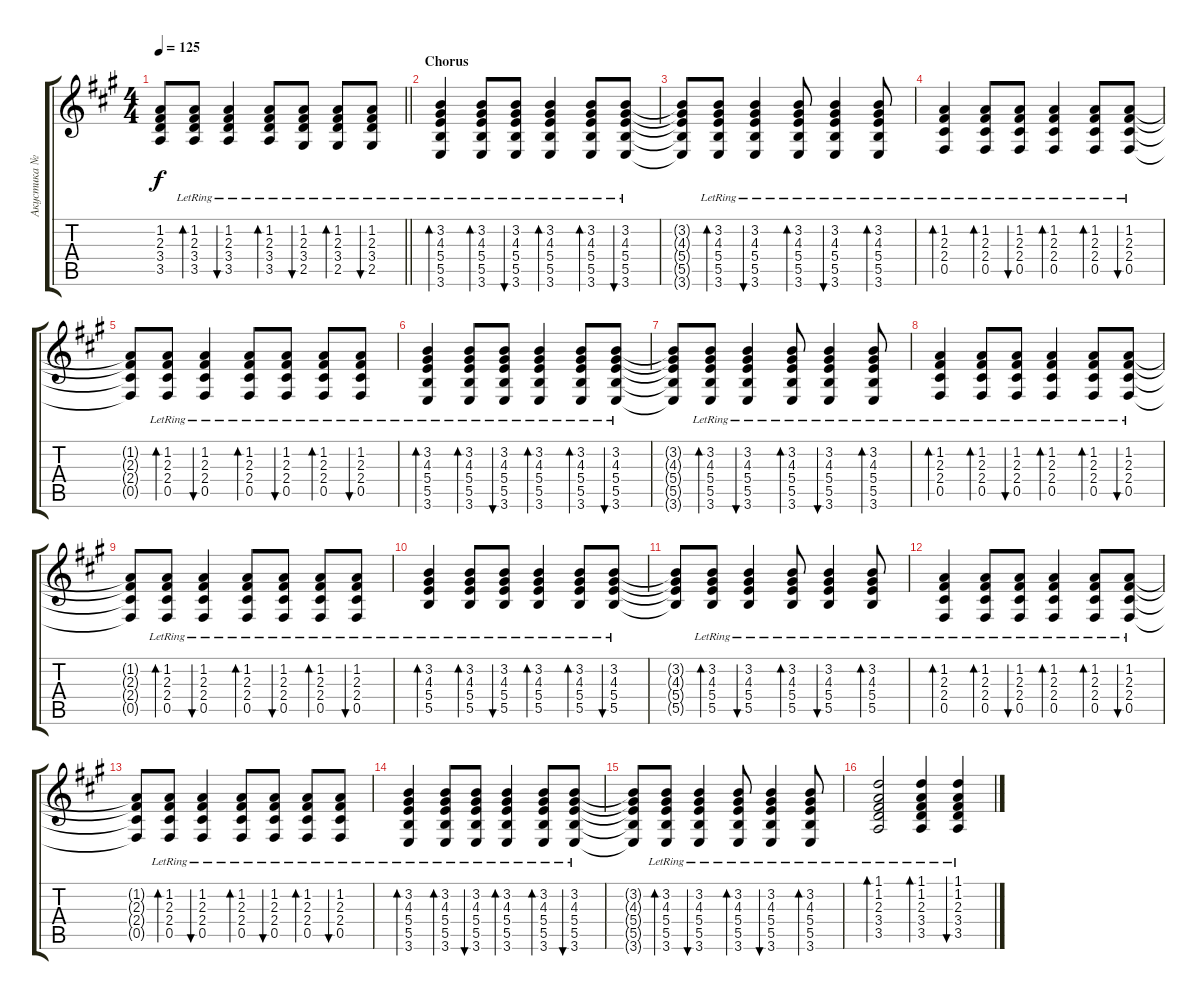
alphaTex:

\track ("Акустика №1" "Акустика №") {instrument electricguitarjazz}
\staff {score tabs}
\tuning (Db4 Ab3 E3 B2 Gb2 Db2) {hide}
\ts (4 4)
\tempo 125
\clef g2
\barLineRight lightlight
\ks f#minor
(1.2{t} 2.3{t} 3.4{t} 3.5{t}).8{dy f} (1.2{lr} 2.3{lr} 3.4{lr} 3.5{lr}).8{bd 30} (1.2{lr} 2.3{lr} 3.4{lr} 3.5{lr}).4{bu 30} (1.2{lr} 2.3{lr} 3.4{lr} 3.5{lr}).8{bd 30} (1.2{lr} 2.3{lr} 3.4{lr} 2.5{lr}).8{bu 30} (1.2{lr} 2.3{lr} 3.4{lr} 2.5{lr}).8{bd 30} (1.2{lr} 2.3{lr} 3.4{lr} 2.5{lr}).8{bu 30} |
\section ("" "Chorus")
(3.2{lr} 4.3{lr} 5.4{lr} 5.5{lr} 3.6{lr}).4{bd 30} (3.2{lr} 4.3{lr} 5.4{lr} 5.5{lr} 3.6{lr}).8{bd 30} (3.2{lr} 4.3{lr} 5.4{lr} 5.5{lr} 3.6{lr}).8{bu 30} (3.2{lr} 4.3{lr} 5.4{lr} 5.5{lr} 3.6{lr}).4{bd 30} (3.2{lr} 4.3{lr} 5.4{lr} 5.5{lr} 3.6{lr}).8{bd 30} (3.2{lr} 4.3{lr} 5.4{lr} 5.5{lr} 3.6{lr}).8{bu 30} |
(3.2{t} 4.3{t} 5.4{t} 5.5{t} 3.6{t}).8 (3.2{lr} 4.3{lr} 5.4{lr} 5.5{lr} 3.6{lr}).8{bd 30} (3.2{lr} 4.3{lr} 5.4{lr} 5.5{lr} 3.6{lr}).4{bu 30} (3.2{lr} 4.3{lr} 5.4{lr} 5.5{lr} 3.6{lr}).8{bd 30} (3.2{lr} 4.3{lr} 5.4{lr} 5.5{lr} 3.6{lr}).4{bu 30} (3.2{lr} 4.3{lr} 5.4{lr} 5.5{lr} 3.6{lr}).8{bd 30} |
(1.2{lr} 2.3{lr} 2.4{lr} 0.5{lr}).4{bd 30} (1.2{lr} 2.3{lr} 2.4{lr} 0.5{lr}).8{bd 30} (1.2{lr} 2.3{lr} 2.4{lr} 0.5{lr}).8{bu 30} (1.2{lr} 2.3{lr} 2.4{lr} 0.5{lr}).4{bd 30} (1.2{lr} 2.3{lr} 2.4{lr} 0.5{lr}).8{bd 30} (1.2{lr} 2.3{lr} 2.4{lr} 0.5{lr}).8{bu 30} |
(1.2{t} 2.3{t} 2.4{t} 0.5{t}).8 (1.2{lr} 2.3{lr} 2.4{lr} 0.5{lr}).8{bd 30} (1.2{lr} 2.3{lr} 2.4{lr} 0.5{lr}).4{bu 30} (1.2{lr} 2.3{lr} 2.4{lr} 0.5{lr}).8{bd 30} (1.2{lr} 2.3{lr} 2.4{lr} 0.5{lr}).8{bu 30} (1.2{lr} 2.3{lr} 2.4{lr} 0.5{lr}).8{bd 30} (1.2{lr} 2.3{lr} 2.4{lr} 0.5{lr}).8{bu 30} |
(3.2{lr} 4.3{lr} 5.4{lr} 5.5{lr} 3.6{lr}).4{bd 30} (3.2{lr} 4.3{lr} 5.4{lr} 5.5{lr} 3.6{lr}).8{bd 30} (3.2{lr} 4.3{lr} 5.4{lr} 5.5{lr} 3.6{lr}).8{bu 30} (3.2{lr} 4.3{lr} 5.4{lr} 5.5{lr} 3.6{lr}).4{bd 30} (3.2{lr} 4.3{lr} 5.4{lr} 5.5{lr} 3.6{lr}).8{bd 30} (3.2{lr} 4.3{lr} 5.4{lr} 5.5{lr} 3.6{lr}).8{bu 30} |
(3.2{t} 4.3{t} 5.4{t} 5.5{t} 3.6{t}).8 (3.2{lr} 4.3{lr} 5.4{lr} 5.5{lr} 3.6{lr}).8{bd 30} (3.2{lr} 4.3{lr} 5.4{lr} 5.5{lr} 3.6{lr}).4{bu 30} (3.2{lr} 4.3{lr} 5.4{lr} 5.5{lr} 3.6{lr}).8{bd 30} (3.2{lr} 4.3{lr} 5.4{lr} 5.5{lr} 3.6{lr}).4{bu 30} (3.2{lr} 4.3{lr} 5.4{lr} 5.5{lr} 3.6{lr}).8{bd 30} |
(1.2{lr} 2.3{lr} 2.4{lr} 0.5{lr}).4{bd 30} (1.2{lr} 2.3{lr} 2.4{lr} 0.5{lr}).8{bd 30} (1.2{lr} 2.3{lr} 2.4{lr} 0.5{lr}).8{bu 30} (1.2{lr} 2.3{lr} 2.4{lr} 0.5{lr}).4{bd 30} (1.2{lr} 2.3{lr} 2.4{lr} 0.5{lr}).8{bd 30} (1.2{lr} 2.3{lr} 2.4{lr} 0.5{lr}).8{bu 30} |
(1.2{t} 2.3{t} 2.4{t} 0.5{t}).8 (1.2{lr} 2.3{lr} 2.4{lr} 0.5{lr}).8{bd 30} (1.2{lr} 2.3{lr} 2.4{lr} 0.5{lr}).4{bu 30} (1.2{lr} 2.3{lr} 2.4{lr} 0.5{lr}).8{bd 30} (1.2{lr} 2.3{lr} 2.4{lr} 0.5{lr}).8{bu 30} (1.2{lr} 2.3{lr} 2.4{lr} 0.5{lr}).8{bd 30} (1.2{lr} 2.3{lr} 2.4{lr} 0.5{lr}).8{bu 30} |
(3.2{lr} 4.3{lr} 5.4{lr} 5.5{lr}).4{bd 30} (3.2{lr} 4.3{lr} 5.4{lr} 5.5{lr}).8{bd 30} (3.2{lr} 4.3{lr} 5.4{lr} 5.5{lr}).8{bu 30} (3.2{lr} 4.3{lr} 5.4{lr} 5.5{lr}).4{bd 30} (3.2{lr} 4.3{lr} 5.4{lr} 5.5{lr}).8{bd 30} (3.2{lr} 4.3{lr} 5.4{lr} 5.5{lr}).8{bu 30} |
(3.2{t} 4.3{t} 5.4{t} 5.5{t}).8 (3.2{lr} 4.3{lr} 5.4{lr} 5.5{lr}).8{bd 30} (3.2{lr} 4.3{lr} 5.4{lr} 5.5{lr}).4{bu 30} (3.2{lr} 4.3{lr} 5.4{lr} 5.5{lr}).8{bd 30} (3.2{lr} 4.3{lr} 5.4{lr} 5.5{lr}).4{bu 30} (3.2{lr} 4.3{lr} 5.4{lr} 5.5{lr}).8{bd 30} |
(1.2{lr} 2.3{lr} 2.4{lr} 0.5{lr}).4{bd 30} (1.2{lr} 2.3{lr} 2.4{lr} 0.5{lr}).8{bd 30} (1.2{lr} 2.3{lr} 2.4{lr} 0.5{lr}).8{bu 30} (1.2{lr} 2.3{lr} 2.4{lr} 0.5{lr}).4{bd 30} (1.2{lr} 2.3{lr} 2.4{lr} 0.5{lr}).8{bd 30} (1.2{lr} 2.3{lr} 2.4{lr} 0.5{lr}).8{bu 30} |
(1.2{t} 2.3{t} 2.4{t} 0.5{t}).8 (1.2{lr} 2.3{lr} 2.4{lr} 0.5{lr}).8{bd 30} (1.2{lr} 2.3{lr} 2.4{lr} 0.5{lr}).4{bu 30} (1.2{lr} 2.3{lr} 2.4{lr} 0.5{lr}).8{bd 30} (1.2{lr} 2.3{lr} 2.4{lr} 0.5{lr}).8{bu 30} (1.2{lr} 2.3{lr} 2.4{lr} 0.5{lr}).8{bd 30} (1.2{lr} 2.3{lr} 2.4{lr} 0.5{lr}).8{bu 30} |
(3.2{lr} 4.3{lr} 5.4{lr} 5.5{lr} 3.6{lr}).4{bd 30} (3.2{lr} 4.3{lr} 5.4{lr} 5.5{lr} 3.6{lr}).8{bd 30} (3.2{lr} 4.3{lr} 5.4{lr} 5.5{lr} 3.6{lr}).8{bu 30} (3.2{lr} 4.3{lr} 5.4{lr} 5.5{lr} 3.6{lr}).4{bd 30} (3.2{lr} 4.3{lr} 5.4{lr} 5.5{lr} 3.6{lr}).8{bd 30} (3.2{lr} 4.3{lr} 5.4{lr} 5.5{lr} 3.6{lr}).8{bu 30} |
(3.2{t} 4.3{t} 5.4{t} 5.5{t} 3.6{t}).8 (3.2{lr} 4.3{lr} 5.4{lr} 5.5{lr} 3.6{lr}).8{bd 30} (3.2{lr} 4.3{lr} 5.4{lr} 5.5{lr} 3.6{lr}).4{bu 30} (3.2{lr} 4.3{lr} 5.4{lr} 5.5{lr} 3.6{lr}).8{bd 30} (3.2{lr} 4.3{lr} 5.4{lr} 5.5{lr} 3.6{lr}).4{bu 30} (3.2{lr} 4.3{lr} 5.4{lr} 5.5{lr} 3.6{lr}).8{bd 30} |
(1.1{lr} 1.2{lr} 2.3{lr} 3.4{lr} 3.5{lr}).2{bd 30} (1.1{lr} 1.2{lr} 2.3{lr} 3.4{lr} 3.5{lr}).4{bd 30} (1.1{lr} 1.2{lr} 2.3{lr} 3.4{lr} 3.5{lr}).4{bu 30}
